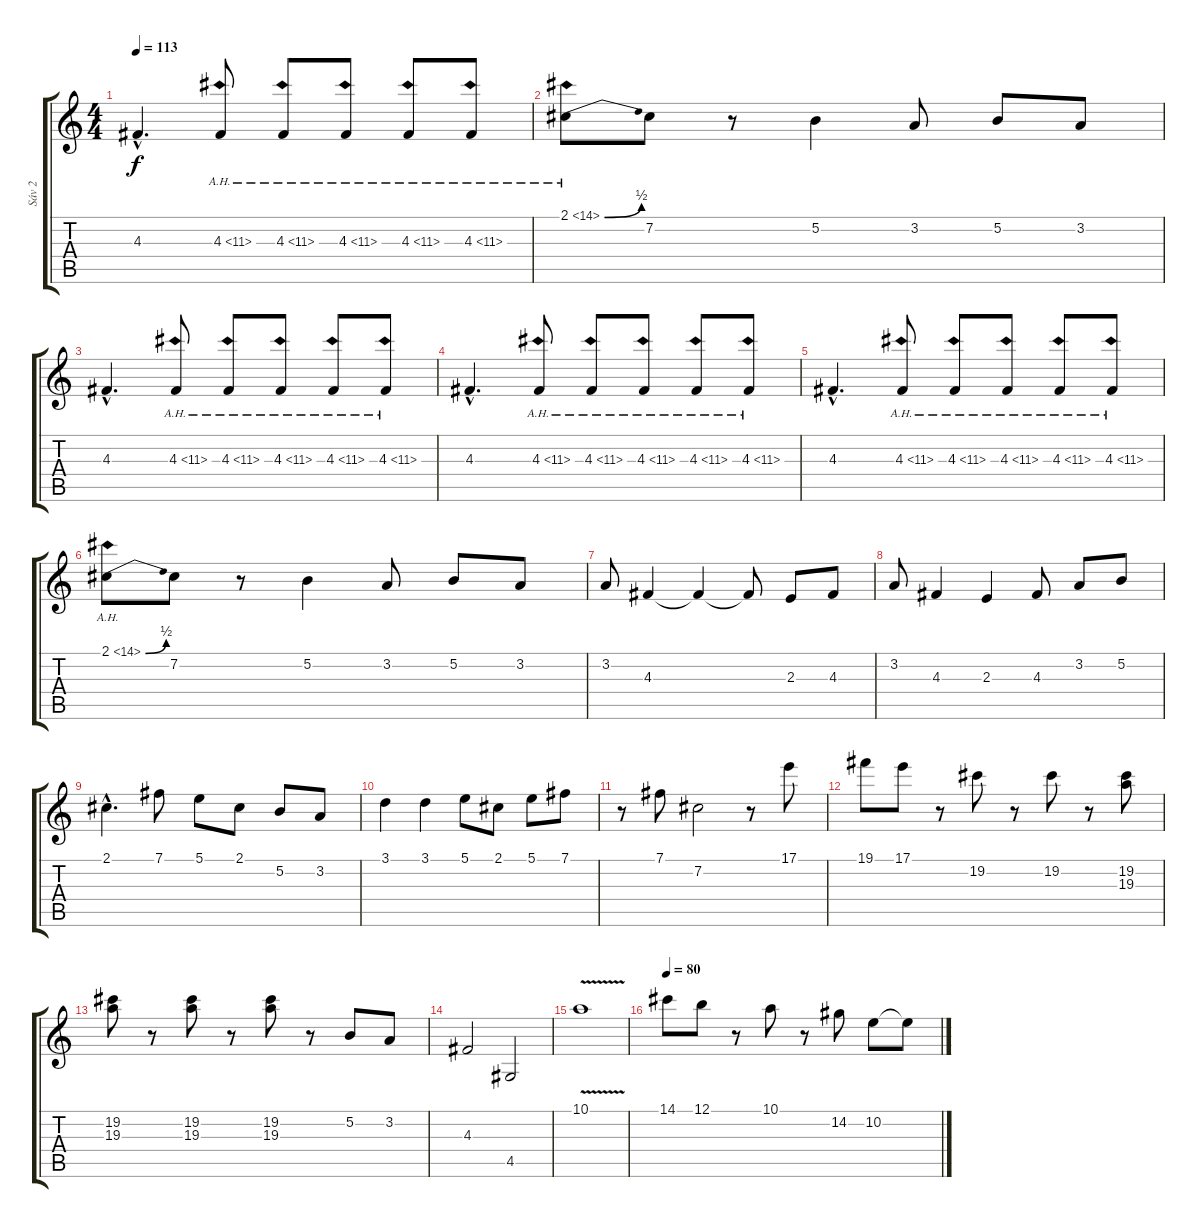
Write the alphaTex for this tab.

\track ("Sáv 2" "Sáv 2") {instrument distortionguitar}
\staff {score tabs}
\tuning (B3 Gb3 D3 A2 E2 B1) {hide}
\ts (4 4)
\tempo 113
\clef g2
\ks c
4.3{hac}.4{d dy f} 4.3{ah 7}.8 4.3{ah 7}.8 4.3{ah 7}.8 4.3{ah 7}.8 4.3{ah 7}.8 |
2.1{be (bend 0 0 60 2) ah 12}.8{volume 12} 7.2.8 r.8 5.2.4 3.2.8 5.2.8 3.2.8 |
4.3{hac}.4{d volume 10} 4.3{ah 7}.8 4.3{ah 7}.8 4.3{ah 7}.8 4.3{ah 7}.8 4.3{ah 7}.8 |
4.3{hac}.4{d} 4.3{ah 7}.8 4.3{ah 7}.8 4.3{ah 7}.8 4.3{ah 7}.8 4.3{ah 7}.8 |
4.3{hac}.4{d} 4.3{ah 7}.8 4.3{ah 7}.8 4.3{ah 7}.8 4.3{ah 7}.8 4.3{ah 7}.8 |
2.1{be (bend 0 0 60 2) ah 12}.8{volume 16} 7.2.8 r.8 5.2.4 3.2.8 5.2.8 3.2.8 |
3.2.8 4.3.4 4.3{t}.4 4.3{t}.8 2.3.8 4.3.8 |
3.2.8 4.3.4 2.3.4 4.3.8 3.2.8 5.2.8 |
2.1{hac}.4{d} 7.1.8 5.1.8 2.1.8 5.2.8 3.2.8 |
3.1.4 3.1.4 5.1.8 2.1.8 5.1.8 7.1.8 |
r.8 7.1.8 7.2.2 r.8 17.1.8 |
19.1.8 17.1.8 r.8 19.2.8 r.8 19.2.8 r.8 (19.2 19.3).8 |
(19.2 19.3).8{volume 10} r.8 (19.2 19.3).8 r.8 (19.2 19.3).8 r.8 5.2.8 3.2.8 |
4.3.2{volume 16} 4.5.2 |
10.1{v}.1 |
\tempo 80
14.1.8 12.1.8 r.8 10.1.8 r.8 14.2.8 10.2.8 10.2{t}.8
